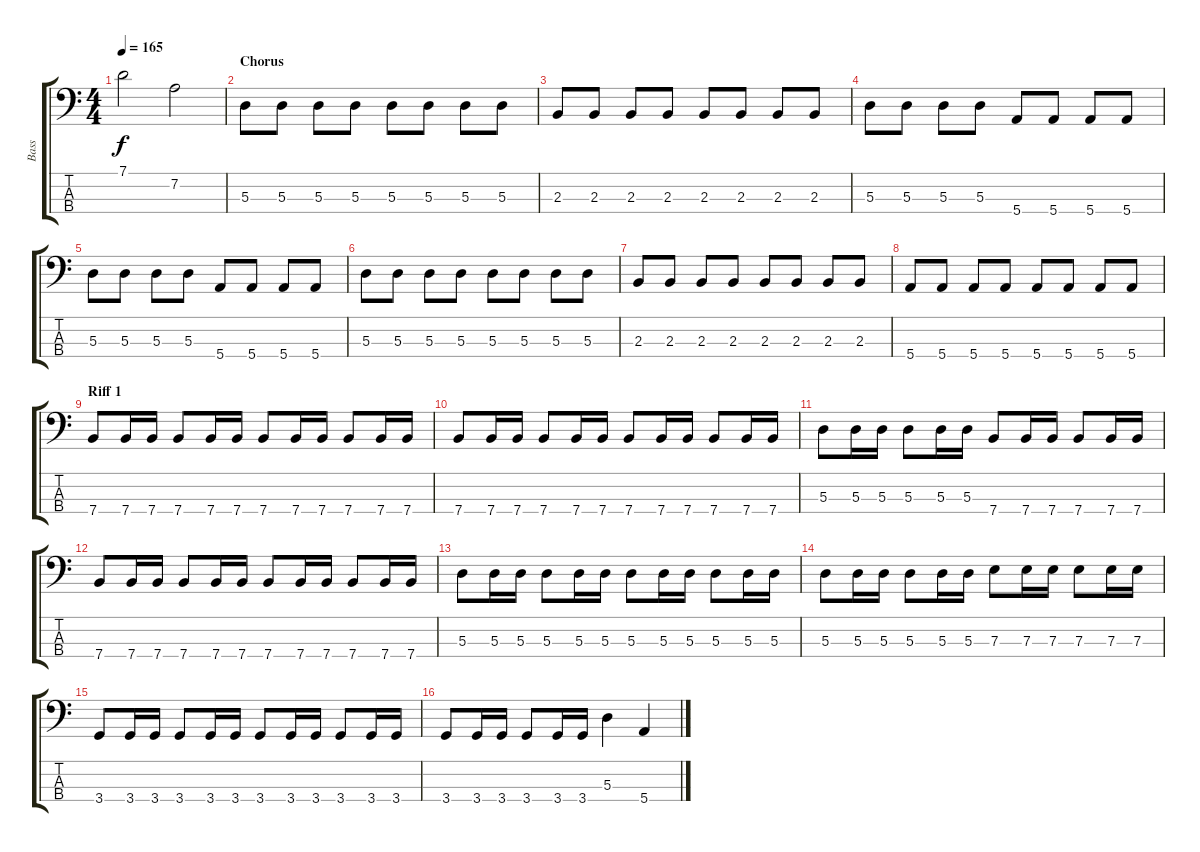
\track ("Bass" "Bass") {instrument electricbassfinger}
\staff {score tabs}
\tuning (G2 D2 A1 E1) {hide}
\ts (4 4)
\tempo 165
\clef f4
\ks c
7.1.2{dy f} 7.2.2 |
\section ("" "Chorus")
5.3.8 5.3.8 5.3.8 5.3.8 5.3.8 5.3.8 5.3.8 5.3.8 |
2.3.8 2.3.8 2.3.8 2.3.8 2.3.8 2.3.8 2.3.8 2.3.8 |
5.3.8 5.3.8 5.3.8 5.3.8 5.4.8 5.4.8 5.4.8 5.4.8 |
5.3.8 5.3.8 5.3.8 5.3.8 5.4.8 5.4.8 5.4.8 5.4.8 |
5.3.8 5.3.8 5.3.8 5.3.8 5.3.8 5.3.8 5.3.8 5.3.8 |
2.3.8 2.3.8 2.3.8 2.3.8 2.3.8 2.3.8 2.3.8 2.3.8 |
5.4.8 5.4.8 5.4.8 5.4.8 5.4.8 5.4.8 5.4.8 5.4.8 |
\section ("" "Riff 1")
7.4.8 7.4.16 7.4.16 7.4.8 7.4.16 7.4.16 7.4.8 7.4.16 7.4.16 7.4.8 7.4.16 7.4.16 |
7.4.8 7.4.16 7.4.16 7.4.8 7.4.16 7.4.16 7.4.8 7.4.16 7.4.16 7.4.8 7.4.16 7.4.16 |
5.3.8 5.3.16 5.3.16 5.3.8 5.3.16 5.3.16 7.4.8 7.4.16 7.4.16 7.4.8 7.4.16 7.4.16 |
7.4.8 7.4.16 7.4.16 7.4.8 7.4.16 7.4.16 7.4.8 7.4.16 7.4.16 7.4.8 7.4.16 7.4.16 |
5.3.8 5.3.16 5.3.16 5.3.8 5.3.16 5.3.16 5.3.8 5.3.16 5.3.16 5.3.8 5.3.16 5.3.16 |
5.3.8 5.3.16 5.3.16 5.3.8 5.3.16 5.3.16 7.3.8 7.3.16 7.3.16 7.3.8 7.3.16 7.3.16 |
3.4.8 3.4.16 3.4.16 3.4.8 3.4.16 3.4.16 3.4.8 3.4.16 3.4.16 3.4.8 3.4.16 3.4.16 |
3.4.8 3.4.16 3.4.16 3.4.8 3.4.16 3.4.16 5.3.4 5.4.4
